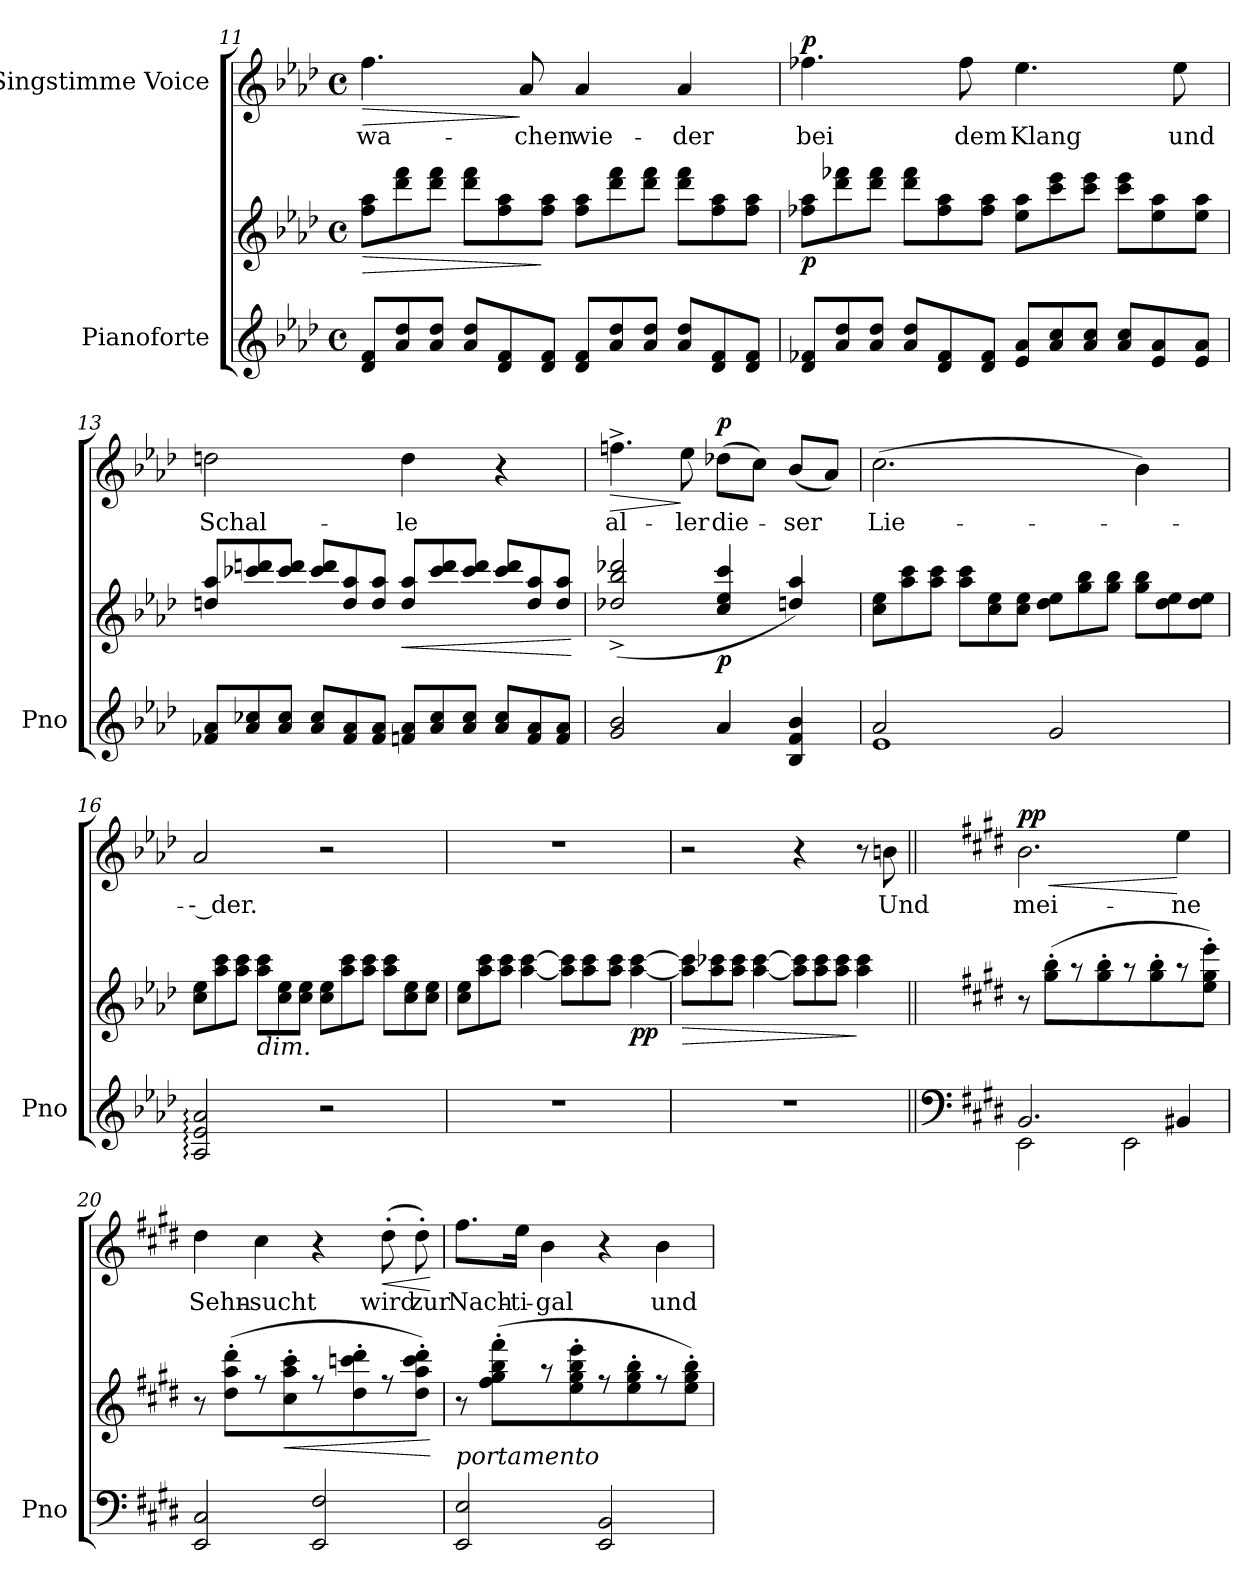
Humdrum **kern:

**kern	**kern	**dynam	**kern	**text	**dynam
*part2	*part2	*part2	*part1	*part1	*part1
*staff3	*staff2	*staff2/3	*staff1	*staff1	*staff1
*I"Pianoforte	*	*	*I"Singstimme Voice	*	*
*I'Pno	*	*	*	*	*
*clefG2	*clefG2	*	*clefG2	*	*
*k[b-e-a-d-]	*k[b-e-a-d-]	*	*k[b-e-a-d-]	*	*
*M4/4	*M4/4	*	*M4/4	*	*
*met(c)	*met(c)	*	*met(c)	*	*
*Xtuplet	*Xtuplet	*	*	*	*
=11	=11	=11	=11	=11	=11
!	!	!LO:HP:b	!	!	!LO:HP:b
12d-/ 12f/L	12ff\ 12aa-\L	>	4.ff\	-wa-	>
12a-/ 12dd-/	12ddd-\ 12fff\	.	.	.	.
12a-/ 12dd-/J	12ddd-\ 12fff\J	.	.	.	.
12a-/ 12dd-/L	12ddd-\ 12fff\L	.	.	.	.
12d-/ 12f/	12ff\ 12aa-\	.	.	.	.
.	.	.	8a-/	-chen	]
12d-/ 12f/J	12ff\ 12aa-\J	]	.	.	.
12d-/ 12f/L	12ff\ 12aa-\L	.	4a-/	wie-	.
12a-/ 12dd-/	12ddd-\ 12fff\	.	.	.	.
12a-/ 12dd-/J	12ddd-\ 12fff\J	.	.	.	.
12a-/ 12dd-/L	12ddd-\ 12fff\L	.	4a-/	-der	.
12d-/ 12f/	12ff\ 12aa-\	.	.	.	.
12d-/ 12f/J	12ff\ 12aa-\J	.	.	.	.
=12	=12	=12	=12	=12	=12
!	!	!LO:DY:b	!	!	!LO:DY:a
12d-/ 12f-X/L	12ff-X\ 12aa-\L	p	4.ff-X\	bei	p
12a-/ 12dd-/	12ddd-\ 12fff-X\	.	.	.	.
12a-/ 12dd-/J	12ddd-\ 12fff-\J	.	.	.	.
12a-/ 12dd-/L	12ddd-\ 12fff-\L	.	.	.	.
12d-/ 12f-/	12ff-\ 12aa-\	.	.	.	.
.	.	.	8ff-\	dem	.
12d-/ 12f-/J	12ff-\ 12aa-\J	.	.	.	.
12e-/ 12a-/L	12ee-\ 12aa-\L	.	4.ee-\	Klang	.
12a-/ 12cc/	12ccc\ 12eee-\	.	.	.	.
12a-/ 12cc/J	12ccc\ 12eee-\J	.	.	.	.
12a-/ 12cc/L	12ccc\ 12eee-\L	.	.	.	.
12e-/ 12a-/	12ee-\ 12aa-\	.	.	.	.
.	.	.	8ee-\	und	.
12e-/ 12a-/J	12ee-\ 12aa-\J	.	.	.	.
=13	=13	=13	=13	=13	=13
12f-X/ 12a-/L	12ddn/ 12aa-/L	.	2ddn\	Schal-	.
12a-/ 12cc-X/	12ccc-X/ 12dddn/	.	.	.	.
12a-/ 12cc-/J	12ccc-/ 12ddd/J	.	.	.	.
12a-/ 12cc-/L	12ccc-/ 12ddd/L	.	.	.	.
12f-/ 12a-/	12dd/ 12aa-/	.	.	.	.
12f-/ 12a-/J	12dd/ 12aa-/J	.	.	.	.
!	!	!LO:HP:b	!	!	!
12fn/ 12a-/L	12dd/ 12aa-/L	<	4dd\	-le	.
12a-/ 12cc-/	12ccc-/ 12ddd/	.	.	.	.
12a-/ 12cc-/J	12ccc-/ 12ddd/J	.	.	.	.
12a-/ 12cc-/L	12ccc-/ 12ddd/L	.	4r	.	.
12f/ 12a-/	12dd/ 12aa-/	.	.	.	.
12f/ 12a-/J	12dd/ 12aa-/J	.	.	.	.
.	.	[	.	.	.
=14	=14	=14	=14	=14	=14
!	!	!	!	!	!LO:HP:b
2g/ 2b-/	(2dd-X/^ 2bb-/^ 2ddd-X/^	.	4.ffn^\	al-	>
.	.	.	8ee-\	-ler	]
!	!	!LO:DY:b	!	!	!LO:DY:a
4a-/	4cc/ 4ee-/ 4ccc/	p	(8dd-X\L	die-	p
.	.	.	8cc\J)	.	.
4B-/ 4f/ 4b-/	4ddn/ 4aa-/)	.	(8b-/L	-ser	.
.	.	.	8a-/J)	.	.
=15	=15	=15	=15	=15	=15
*^	*	*	*	*	*
2a-/	1e-	12cc\ 12ee-\L	.	(2.cc\	Lie-	.
.	.	12aa-\ 12ccc\	.	.	.	.
.	.	12aa-\ 12ccc\J	.	.	.	.
.	.	12aa-\ 12ccc\L	.	.	.	.
.	.	12cc\ 12ee-\	.	.	.	.
.	.	12cc\ 12ee-\J	.	.	.	.
2g/	.	12dd-\ 12ee-\L	.	.	.	.
.	.	12gg\ 12bb-\	.	.	.	.
.	.	12gg\ 12bb-\J	.	.	.	.
.	.	12gg\ 12bb-\L	.	4b-\)	.	.
.	.	12dd-\ 12ee-\	.	.	.	.
.	.	12dd-\ 12ee-\J	.	.	.	.
*v	*v	*	*	*	*	*
=16	=16	=16	=16	=16	=16
2A-/: 2e-/: 2a-/:	12cc\ 12ee-\L	.	2a-/	-- der.	.
.	12aa-\ 12ccc\	.	.	.	.
.	12aa-\ 12ccc\J	.	.	.	.
!	!LO:TX:b:i:t=dim.	!	!	!	!
.	12aa-\ 12ccc\L	.	.	.	.
.	12cc\ 12ee-\	.	.	.	.
.	12cc\ 12ee-\J	.	.	.	.
2r	12cc\ 12ee-\L	.	2r	.	.
.	12aa-\ 12ccc\	.	.	.	.
.	12aa-\ 12ccc\J	.	.	.	.
.	12aa-\ 12ccc\L	.	.	.	.
.	12cc\ 12ee-\	.	.	.	.
.	12cc\ 12ee-\J	.	.	.	.
=17	=17	=17	=17	=17	=17
*^	*	*	*	*	*
1r	4ryy	12cc\ 12ee-\L	.	1r	.	.
.	.	12aa-\ 12ccc\	.	.	.	.
.	.	12aa-\ 12ccc\J	.	.	.	.
.	4ryy	[4aa-\ [4ccc\	.	.	.	.
.	8ryy	12aa-\] 12ccc\]L	.	.	.	.
.	.	12aa-\ 12ccc\	.	.	.	.
.	8ryy	.	.	.	.	.
.	.	12aa-\ 12ccc\J	.	.	.	.
!	!	!	!LO:DY:b	!	!	!
.	4ryy	[4aa-\ [4ccc\	pp	.	.	.
=18	=18	=18	=18	=18	=18	=18
!	!	!	!LO:HP:b	!	!	!
*v	*v	*	*	*	*	*
1r	12aa-\] 12ccc\]L	>	2r	.	.
.	12aa-\ 12ccc-X\	.	.	.	.
.	12aa-\ 12ccc-\J	.	.	.	.
.	[4aa-\ [4ccc-\	.	.	.	.
.	12aa-\] 12ccc-\]L	.	4r	.	.
.	12aa-\ 12ccc-\	.	.	.	.
.	12aa-\ 12ccc-\J	.	.	.	.
.	4aa-\ 4ccc-\	]	8r	.	.
.	.	.	8bn\	Und	.
=19||	=19||	=19||	=19||	=19||	=19||
*clefF4	*	*	*	*	*
*k[f#c#g#d#]	*k[f#c#g#d#]	*	*k[f#c#g#d#]	*	*
*^	*	*	*	*	*
!	!	!	!LO:DY:b	!	!	!LO:HP:b
!	!	!	!LO:DY:n=1:b	!	!	!LO:DY:n=1:a
2.BB/	2EE\	8r	pp other-dynamics	2.b\	mei-	< pp
.	.	(8gg#\' 8bb\'L	.	.	.	.
.	.	8r	.	.	.	.
.	.	8gg#\' 8bb\'	.	.	.	.
.	2EE\	8r	.	.	.	.
.	.	8gg#\' 8bb\'	.	.	.	.
4BB#X/	.	8r	.	4ee\	-ne	[
.	.	8ee\' 8gg#\' 8eee\'J)	.	.	.	.
*v	*v	*	*	*	*	*
=20	=20	=20	=20	=20	=20
2EE/ 2C#/	8r	.	4dd#\	Sehn-	.
.	(8dd#\' 8aa\' 8ddd#\'L	.	.	.	.
.	8r	.	4cc#\	-sucht	.
!	!	!LO:HP:b	!	!	!
.	8cc#\' 8aa\' 8ccc#\'	<	.	.	.
2EE/ 2F#/	8r	.	4r	.	.
.	8dd#\' 8cccn\' 8ddd#\'	.	.	.	.
!	!	!	!	!	!LO:HP:b
.	8r	.	(8dd#'\	wird	<
.	8dd#\' 8aa\' 8ccc\' 8ddd#\'J)	.	8dd#'\)	zur	.
.	.	[	.	.	[
=21	=21	=21	=21	=21	=21
!LO:TX:i:t=portamento	!	!	!	!	!
2EE/ 2E/	8r	.	8.ff#\L	Nach-	.
.	(8ff#\' 8gg#\' 8bb\' 8fff#\'L	.	.	.	.
.	.	.	16ee\Jk	-ti-	.
.	8r	.	4b\	-gal	.
.	8ee\' 8gg#\' 8bb\' 8eee\'	.	.	.	.
2EE/ 2BB/	8r	.	4r	.	.
.	8ee\' 8gg#\' 8bb\'	.	.	.	.
.	8r	.	4b\	und	.
.	8ee\' 8gg#\' 8bb\'J)	.	.	.	.
=	=	=	=	=	=
*-	*-	*-	*-	*-	*-
